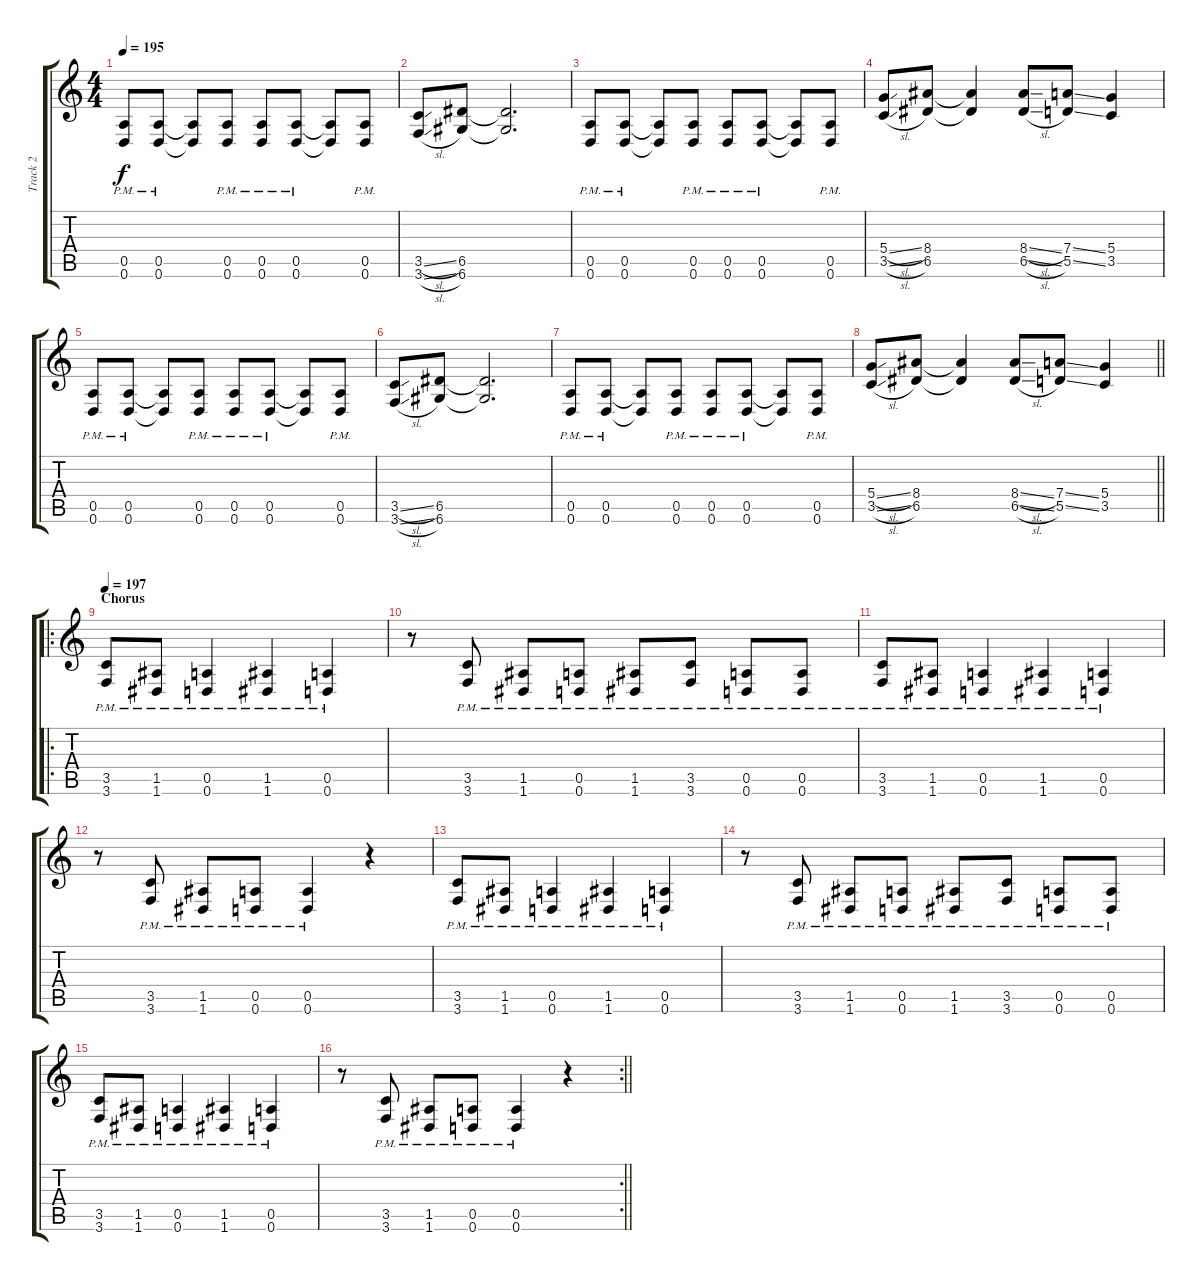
\track ("Track 2" "Track 2") {instrument distortionguitar}
\staff {score tabs}
\tuning (E4 B3 G3 D3 A2 D2) {hide}
\ts (4 4)
\tempo 195
\clef g2
\ks c
(0.5{pm} 0.6{pm}).8{dy f} (0.5{pm} 0.6{pm}).8 (0.5{t} 0.6{t}).8 (0.5{pm} 0.6{pm}).8 (0.5{pm} 0.6{pm}).8 (0.5{pm} 0.6{pm}).8 (0.5{t} 0.6{t}).8 (0.5{pm} 0.6{pm}).8 |
(3.5{sl} 3.6{sl}).8 (6.5 6.6).8 (6.5{t} 6.6{t}).2{d} |
(0.5{pm} 0.6{pm}).8 (0.5{pm} 0.6{pm}).8 (0.5{t} 0.6{t}).8 (0.5{pm} 0.6{pm}).8 (0.5{pm} 0.6{pm}).8 (0.5{pm} 0.6{pm}).8 (0.5{t} 0.6{t}).8 (0.5{pm} 0.6{pm}).8 |
(5.4{sl} 3.5{sl}).8 (8.4 6.5).8 (8.4{t} 6.5{t}).4 (8.4{sl} 6.5{sl}).8 (7.4{ss} 5.5{ss}).8 (5.4 3.5).4 |
(0.5{pm} 0.6{pm}).8 (0.5{pm} 0.6{pm}).8 (0.5{t} 0.6{t}).8 (0.5{pm} 0.6{pm}).8 (0.5{pm} 0.6{pm}).8 (0.5{pm} 0.6{pm}).8 (0.5{t} 0.6{t}).8 (0.5{pm} 0.6{pm}).8 |
(3.5{sl} 3.6{sl}).8 (6.5 6.6).8 (6.5{t} 6.6{t}).2{d} |
(0.5{pm} 0.6{pm}).8 (0.5{pm} 0.6{pm}).8 (0.5{t} 0.6{t}).8 (0.5{pm} 0.6{pm}).8 (0.5{pm} 0.6{pm}).8 (0.5{pm} 0.6{pm}).8 (0.5{t} 0.6{t}).8 (0.5{pm} 0.6{pm}).8 |
\barLineRight lightlight
(5.4{sl} 3.5{sl}).8 (8.4 6.5).8 (8.4{t} 6.5{t}).4 (8.4{sl} 6.5{sl}).8 (7.4{ss} 5.5{ss}).8 (5.4 3.5).4 |
\ro
\section ("" "Chorus")
\tempo 197
(3.5{pm} 3.6{pm}).8 (1.5{pm} 1.6{pm}).8 (0.5{pm} 0.6{pm}).4 (1.5{pm} 1.6{pm}).4 (0.5{pm} 0.6{pm}).4 |
r.8 (3.5{pm} 3.6{pm}).8 (1.5{pm} 1.6{pm}).8 (0.5{pm} 0.6{pm}).8 (1.5{pm} 1.6{pm}).8 (3.5{pm} 3.6{pm}).8 (0.5{pm} 0.6{pm}).8 (0.5{pm} 0.6{pm}).8 |
(3.5{pm} 3.6{pm}).8 (1.5{pm} 1.6{pm}).8 (0.5{pm} 0.6{pm}).4 (1.5{pm} 1.6{pm}).4 (0.5{pm} 0.6{pm}).4 |
r.8 (3.5{pm} 3.6{pm}).8 (1.5{pm} 1.6{pm}).8 (0.5{pm} 0.6{pm}).8 (0.5{pm} 0.6{pm}).4 r.4 |
(3.5{pm} 3.6{pm}).8 (1.5{pm} 1.6{pm}).8 (0.5{pm} 0.6{pm}).4 (1.5{pm} 1.6{pm}).4 (0.5{pm} 0.6{pm}).4 |
r.8 (3.5{pm} 3.6{pm}).8 (1.5{pm} 1.6{pm}).8 (0.5{pm} 0.6{pm}).8 (1.5{pm} 1.6{pm}).8 (3.5{pm} 3.6{pm}).8 (0.5{pm} 0.6{pm}).8 (0.5{pm} 0.6{pm}).8 |
(3.5{pm} 3.6{pm}).8 (1.5{pm} 1.6{pm}).8 (0.5{pm} 0.6{pm}).4 (1.5{pm} 1.6{pm}).4 (0.5{pm} 0.6{pm}).4 |
\rc 2
\barLineRight lightlight
r.8 (3.5{pm} 3.6{pm}).8 (1.5{pm} 1.6{pm}).8 (0.5{pm} 0.6{pm}).8 (0.5{pm} 0.6{pm}).4 r.4
